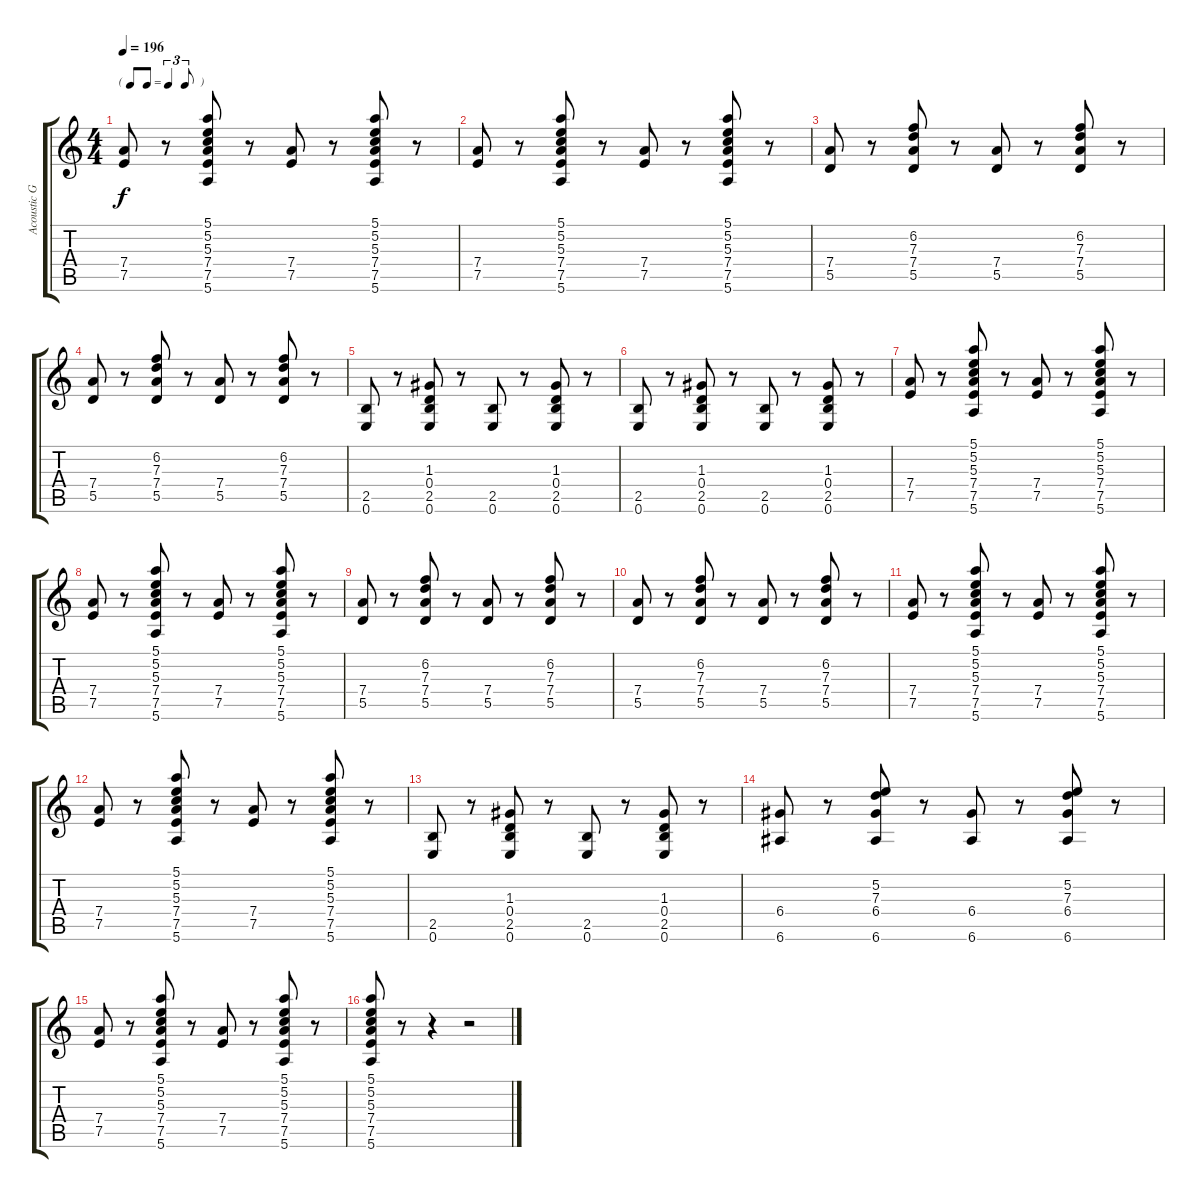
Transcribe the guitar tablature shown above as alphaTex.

\track ("Acoustic Guitar (Rhythm)" "Acoustic G") {instrument acousticguitarnylon}
\staff {score tabs}
\tuning (E4 B3 G3 D3 A2 E2) {hide}
\ts (4 4)
\tf triplet8th
\tempo 196
\clef g2
\ks c
(7.4 7.5).8{dy f} r.8 (5.1 5.2 5.3 7.4 7.5 5.6).8 r.8 (7.4 7.5).8 r.8 (5.1 5.2 5.3 7.4 7.5 5.6).8 r.8 |
(7.4 7.5).8 r.8 (5.1 5.2 5.3 7.4 7.5 5.6).8 r.8 (7.4 7.5).8 r.8 (5.1 5.2 5.3 7.4 7.5 5.6).8 r.8 |
(7.4 5.5).8 r.8 (6.2 7.3 7.4 5.5).8 r.8 (7.4 5.5).8 r.8 (6.2 7.3 7.4 5.5).8 r.8 |
(7.4 5.5).8 r.8 (6.2 7.3 7.4 5.5).8 r.8 (7.4 5.5).8 r.8 (6.2 7.3 7.4 5.5).8 r.8 |
(2.5 0.6).8 r.8 (1.3 0.4 2.5 0.6).8 r.8 (2.5 0.6).8 r.8 (1.3 0.4 2.5 0.6).8 r.8 |
(2.5 0.6).8 r.8 (1.3 0.4 2.5 0.6).8 r.8 (2.5 0.6).8 r.8 (1.3 0.4 2.5 0.6).8 r.8 |
(7.4 7.5).8 r.8 (5.1 5.2 5.3 7.4 7.5 5.6).8 r.8 (7.4 7.5).8 r.8 (5.1 5.2 5.3 7.4 7.5 5.6).8 r.8 |
(7.4 7.5).8 r.8 (5.1 5.2 5.3 7.4 7.5 5.6).8 r.8 (7.4 7.5).8 r.8 (5.1 5.2 5.3 7.4 7.5 5.6).8 r.8 |
(7.4 5.5).8 r.8 (6.2 7.3 7.4 5.5).8 r.8 (7.4 5.5).8 r.8 (6.2 7.3 7.4 5.5).8 r.8 |
(7.4 5.5).8 r.8 (6.2 7.3 7.4 5.5).8 r.8 (7.4 5.5).8 r.8 (6.2 7.3 7.4 5.5).8 r.8 |
(7.4 7.5).8 r.8 (5.1 5.2 5.3 7.4 7.5 5.6).8 r.8 (7.4 7.5).8 r.8 (5.1 5.2 5.3 7.4 7.5 5.6).8 r.8 |
(7.4 7.5).8 r.8 (5.1 5.2 5.3 7.4 7.5 5.6).8 r.8 (7.4 7.5).8 r.8 (5.1 5.2 5.3 7.4 7.5 5.6).8 r.8 |
(2.5 0.6).8 r.8 (1.3 0.4 2.5 0.6).8 r.8 (2.5 0.6).8 r.8 (1.3 0.4 2.5 0.6).8 r.8 |
(6.4 6.6).8 r.8 (5.2 7.3 6.4 6.6).8 r.8 (6.4 6.6).8 r.8 (5.2 7.3 6.4 6.6).8 r.8 |
(7.4 7.5).8 r.8 (5.1 5.2 5.3 7.4 7.5 5.6).8 r.8 (7.4 7.5).8 r.8 (5.1 5.2 5.3 7.4 7.5 5.6).8 r.8 |
(5.1 5.2 5.3 7.4 7.5 5.6).8 r.8 r.4 r.2
